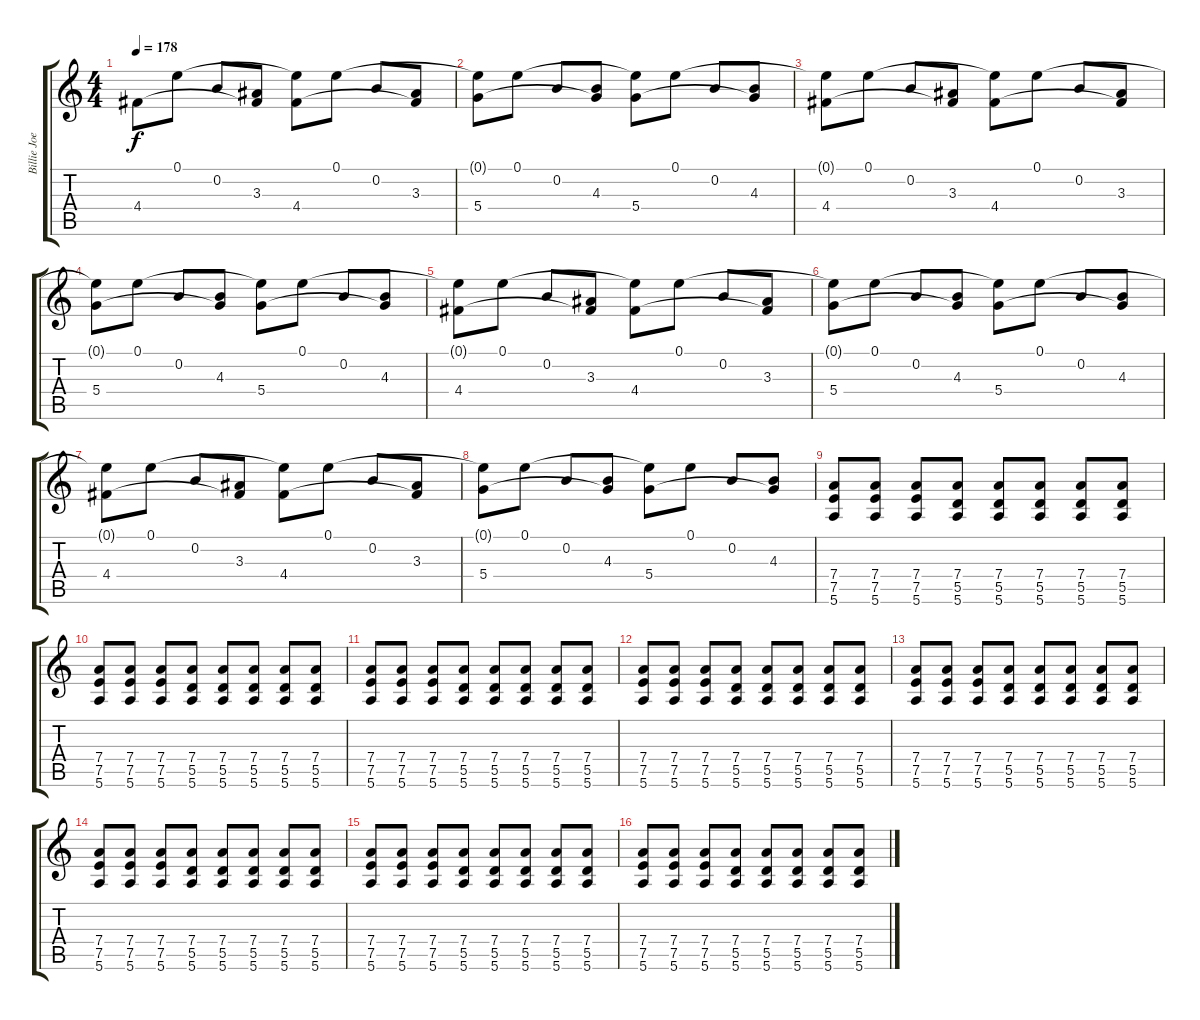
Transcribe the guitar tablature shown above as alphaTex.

\track ("Billie Joe - Rhytm Guitar" "Billie Joe") {instrument distortionguitar}
\staff {score tabs}
\tuning (E4 B3 G3 D3 A2 E2) {hide}
\ts (4 4)
\tempo 178
\clef g2
\ks c
4.4.8{dy f instrument overdrivenguitar} 0.1.8 0.2.8 (3.3 4.4{t}).8 (0.1{t} 4.4).8 0.1.8 0.2.8 (3.3 4.4{t}).8 |
(0.1{t} 5.4).8 0.1.8 0.2.8 (4.3 5.4{t}).8 (0.1{t} 5.4).8 0.1.8 0.2.8 (4.3 5.4{t}).8 |
(0.1{t} 4.4).8 0.1.8 0.2.8 (3.3 4.4{t}).8 (0.1{t} 4.4).8 0.1.8 0.2.8 (3.3 4.4{t}).8 |
(0.1{t} 5.4).8 0.1.8 0.2.8 (4.3 5.4{t}).8 (0.1{t} 5.4).8 0.1.8 0.2.8 (4.3 5.4{t}).8 |
(0.1{t} 4.4).8 0.1.8 0.2.8 (3.3 4.4{t}).8 (0.1{t} 4.4).8 0.1.8 0.2.8 (3.3 4.4{t}).8 |
(0.1{t} 5.4).8 0.1.8 0.2.8 (4.3 5.4{t}).8 (0.1{t} 5.4).8 0.1.8 0.2.8 (4.3 5.4{t}).8 |
(0.1{t} 4.4).8 0.1.8 0.2.8 (3.3 4.4{t}).8 (0.1{t} 4.4).8 0.1.8 0.2.8 (3.3 4.4{t}).8 |
(0.1{t} 5.4).8 0.1.8 0.2.8 (4.3 5.4{t}).8 (0.1{t} 5.4).8 0.1.8 0.2.8 (4.3 5.4{t}).8 |
(7.4 7.5 5.6).8{instrument distortionguitar} (7.4 7.5 5.6).8 (7.4 7.5 5.6).8 (7.4 5.5 5.6).8 (7.4 5.5 5.6).8 (7.4 5.5 5.6).8 (7.4 5.5 5.6).8 (7.4 5.5 5.6).8 |
(7.4 7.5 5.6).8 (7.4 7.5 5.6).8 (7.4 7.5 5.6).8 (7.4 5.5 5.6).8 (7.4 5.5 5.6).8 (7.4 5.5 5.6).8 (7.4 5.5 5.6).8 (7.4 5.5 5.6).8 |
(7.4 7.5 5.6).8 (7.4 7.5 5.6).8 (7.4 7.5 5.6).8 (7.4 5.5 5.6).8 (7.4 5.5 5.6).8 (7.4 5.5 5.6).8 (7.4 5.5 5.6).8 (7.4 5.5 5.6).8 |
(7.4 7.5 5.6).8 (7.4 7.5 5.6).8 (7.4 7.5 5.6).8 (7.4 5.5 5.6).8 (7.4 5.5 5.6).8 (7.4 5.5 5.6).8 (7.4 5.5 5.6).8 (7.4 5.5 5.6).8 |
(7.4 7.5 5.6).8 (7.4 7.5 5.6).8 (7.4 7.5 5.6).8 (7.4 5.5 5.6).8 (7.4 5.5 5.6).8 (7.4 5.5 5.6).8 (7.4 5.5 5.6).8 (7.4 5.5 5.6).8 |
(7.4 7.5 5.6).8 (7.4 7.5 5.6).8 (7.4 7.5 5.6).8 (7.4 5.5 5.6).8 (7.4 5.5 5.6).8 (7.4 5.5 5.6).8 (7.4 5.5 5.6).8 (7.4 5.5 5.6).8 |
(7.4 7.5 5.6).8 (7.4 7.5 5.6).8 (7.4 7.5 5.6).8 (7.4 5.5 5.6).8 (7.4 5.5 5.6).8 (7.4 5.5 5.6).8 (7.4 5.5 5.6).8 (7.4 5.5 5.6).8 |
(7.4 7.5 5.6).8 (7.4 7.5 5.6).8 (7.4 7.5 5.6).8 (7.4 5.5 5.6).8 (7.4 5.5 5.6).8 (7.4 5.5 5.6).8 (7.4 5.5 5.6).8 (7.4 5.5 5.6).8
